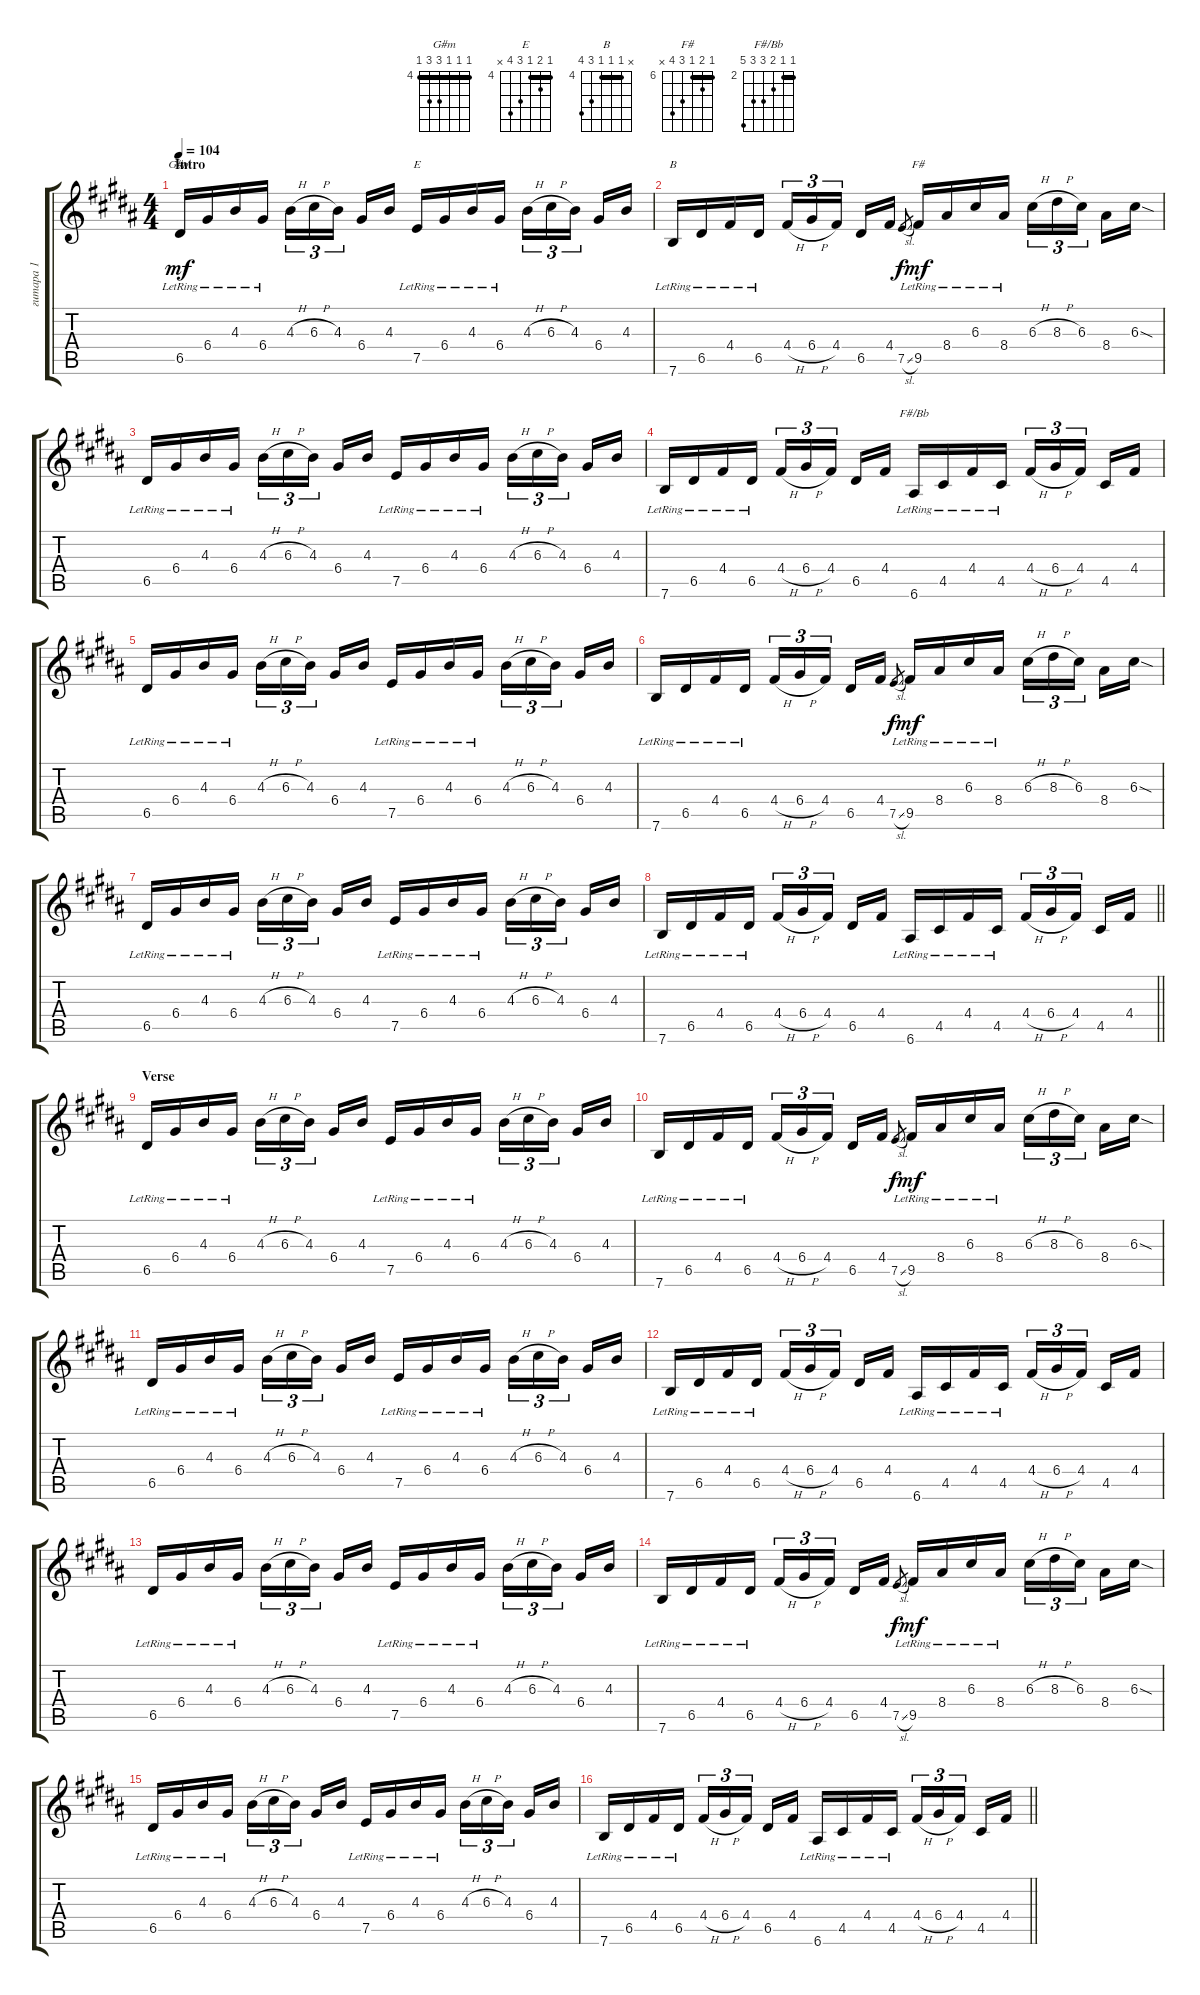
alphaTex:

\track ("гитара 1" "гитара 1") {instrument electricguitarclean}
\staff {score tabs}
\tuning (E4 B3 G3 D3 A2 E2) {hide}
\chord ("G#m" 4 4 4 6 6 4) {firstfret 4 barre 4}
\chord ("E" 4 5 4 6 7 x) {firstfret 4 barre 4}
\chord ("B" x 4 4 4 6 7) {firstfret 4 barre 4}
\chord ("F#" 6 7 6 8 9 x) {firstfret 6 barre 6}
\chord ("F#/Bb" 2 2 3 4 4 6) {firstfret 2 barre 2}
\ts (4 4)
\section ("" "Intro")
\tempo 104
\clef g2
\ks b
6.5{lr}.16{ch "G#m" dy mf instrument electricguitarclean} 6.4{lr}.16 4.3{lr}.16 6.4{lr}.16 4.3{h}.16{tu (3 2)} 6.3{h}.16{tu (3 2)} 4.3.16{tu (3 2) beam splitsecondary} 6.4.16 4.3.16 7.5{lr}.16{ch "E"} 6.4{lr}.16 4.3{lr}.16 6.4{lr}.16 4.3{h}.16{tu (3 2)} 6.3{h}.16{tu (3 2)} 4.3.16{tu (3 2) beam splitsecondary} 6.4.16 4.3.16 |
7.6{lr}.16{ch "B"} 6.5{lr}.16 4.4{lr}.16 6.5{lr}.16 4.4{h}.16{tu (3 2)} 6.4{h}.16{tu (3 2)} 4.4.16{tu (3 2) beam splitsecondary} 6.5.16 4.4.16 7.5{sl}.8{gr dy f} 9.5{lr}.16{ch "F#" dy mf} 8.4{lr}.16 6.3{lr}.16 8.4{lr}.16 6.3{h}.16{tu (3 2)} 8.3{h}.16{tu (3 2)} 6.3.16{tu (3 2) beam splitsecondary} 8.4.16 6.3{sod}.16 |
6.5{lr}.16 6.4{lr}.16 4.3{lr}.16 6.4{lr}.16 4.3{h}.16{tu (3 2)} 6.3{h}.16{tu (3 2)} 4.3.16{tu (3 2) beam splitsecondary} 6.4.16 4.3.16 7.5{lr}.16 6.4{lr}.16 4.3{lr}.16 6.4{lr}.16 4.3{h}.16{tu (3 2)} 6.3{h}.16{tu (3 2)} 4.3.16{tu (3 2) beam splitsecondary} 6.4.16 4.3.16 |
7.6{lr}.16 6.5{lr}.16 4.4{lr}.16 6.5{lr}.16 4.4{h}.16{tu (3 2)} 6.4{h}.16{tu (3 2)} 4.4.16{tu (3 2) beam splitsecondary} 6.5.16 4.4.16 6.6{lr}.16{ch "F#/Bb"} 4.5{lr}.16 4.4{lr}.16 4.5{lr}.16 4.4{h}.16{tu (3 2)} 6.4{h}.16{tu (3 2)} 4.4.16{tu (3 2) beam splitsecondary} 4.5.16 4.4.16 |
6.5{lr}.16 6.4{lr}.16 4.3{lr}.16 6.4{lr}.16 4.3{h}.16{tu (3 2)} 6.3{h}.16{tu (3 2)} 4.3.16{tu (3 2) beam splitsecondary} 6.4.16 4.3.16 7.5{lr}.16 6.4{lr}.16 4.3{lr}.16 6.4{lr}.16 4.3{h}.16{tu (3 2)} 6.3{h}.16{tu (3 2)} 4.3.16{tu (3 2) beam splitsecondary} 6.4.16 4.3.16 |
7.6{lr}.16 6.5{lr}.16 4.4{lr}.16 6.5{lr}.16 4.4{h}.16{tu (3 2)} 6.4{h}.16{tu (3 2)} 4.4.16{tu (3 2) beam splitsecondary} 6.5.16 4.4.16 7.5{sl}.8{gr dy f} 9.5{lr}.16{dy mf} 8.4{lr}.16 6.3{lr}.16 8.4{lr}.16 6.3{h}.16{tu (3 2)} 8.3{h}.16{tu (3 2)} 6.3.16{tu (3 2) beam splitsecondary} 8.4.16 6.3{sod}.16 |
6.5{lr}.16 6.4{lr}.16 4.3{lr}.16 6.4{lr}.16 4.3{h}.16{tu (3 2)} 6.3{h}.16{tu (3 2)} 4.3.16{tu (3 2) beam splitsecondary} 6.4.16 4.3.16 7.5{lr}.16 6.4{lr}.16 4.3{lr}.16 6.4{lr}.16 4.3{h}.16{tu (3 2)} 6.3{h}.16{tu (3 2)} 4.3.16{tu (3 2) beam splitsecondary} 6.4.16 4.3.16 |
\barLineRight lightlight
7.6{lr}.16 6.5{lr}.16 4.4{lr}.16 6.5{lr}.16 4.4{h}.16{tu (3 2)} 6.4{h}.16{tu (3 2)} 4.4.16{tu (3 2) beam splitsecondary} 6.5.16 4.4.16 6.6{lr}.16 4.5{lr}.16 4.4{lr}.16 4.5{lr}.16 4.4{h}.16{tu (3 2)} 6.4{h}.16{tu (3 2)} 4.4.16{tu (3 2) beam splitsecondary} 4.5.16 4.4.16 |
\section ("" "Verse")
6.5{lr}.16 6.4{lr}.16 4.3{lr}.16 6.4{lr}.16 4.3{h}.16{tu (3 2)} 6.3{h}.16{tu (3 2)} 4.3.16{tu (3 2) beam splitsecondary} 6.4.16 4.3.16 7.5{lr}.16 6.4{lr}.16 4.3{lr}.16 6.4{lr}.16 4.3{h}.16{tu (3 2)} 6.3{h}.16{tu (3 2)} 4.3.16{tu (3 2) beam splitsecondary} 6.4.16 4.3.16 |
7.6{lr}.16 6.5{lr}.16 4.4{lr}.16 6.5{lr}.16 4.4{h}.16{tu (3 2)} 6.4{h}.16{tu (3 2)} 4.4.16{tu (3 2) beam splitsecondary} 6.5.16 4.4.16 7.5{sl}.8{gr dy f} 9.5{lr}.16{dy mf} 8.4{lr}.16 6.3{lr}.16 8.4{lr}.16 6.3{h}.16{tu (3 2)} 8.3{h}.16{tu (3 2)} 6.3.16{tu (3 2) beam splitsecondary} 8.4.16 6.3{sod}.16 |
6.5{lr}.16 6.4{lr}.16 4.3{lr}.16 6.4{lr}.16 4.3{h}.16{tu (3 2)} 6.3{h}.16{tu (3 2)} 4.3.16{tu (3 2) beam splitsecondary} 6.4.16 4.3.16 7.5{lr}.16 6.4{lr}.16 4.3{lr}.16 6.4{lr}.16 4.3{h}.16{tu (3 2)} 6.3{h}.16{tu (3 2)} 4.3.16{tu (3 2) beam splitsecondary} 6.4.16 4.3.16 |
7.6{lr}.16 6.5{lr}.16 4.4{lr}.16 6.5{lr}.16 4.4{h}.16{tu (3 2)} 6.4{h}.16{tu (3 2)} 4.4.16{tu (3 2) beam splitsecondary} 6.5.16 4.4.16 6.6{lr}.16 4.5{lr}.16 4.4{lr}.16 4.5{lr}.16 4.4{h}.16{tu (3 2)} 6.4{h}.16{tu (3 2)} 4.4.16{tu (3 2) beam splitsecondary} 4.5.16 4.4.16 |
6.5{lr}.16 6.4{lr}.16 4.3{lr}.16 6.4{lr}.16 4.3{h}.16{tu (3 2)} 6.3{h}.16{tu (3 2)} 4.3.16{tu (3 2) beam splitsecondary} 6.4.16 4.3.16 7.5{lr}.16 6.4{lr}.16 4.3{lr}.16 6.4{lr}.16 4.3{h}.16{tu (3 2)} 6.3{h}.16{tu (3 2)} 4.3.16{tu (3 2) beam splitsecondary} 6.4.16 4.3.16 |
7.6{lr}.16 6.5{lr}.16 4.4{lr}.16 6.5{lr}.16 4.4{h}.16{tu (3 2)} 6.4{h}.16{tu (3 2)} 4.4.16{tu (3 2) beam splitsecondary} 6.5.16 4.4.16 7.5{sl}.8{gr dy f} 9.5{lr}.16{dy mf} 8.4{lr}.16 6.3{lr}.16 8.4{lr}.16 6.3{h}.16{tu (3 2)} 8.3{h}.16{tu (3 2)} 6.3.16{tu (3 2) beam splitsecondary} 8.4.16 6.3{sod}.16 |
6.5{lr}.16 6.4{lr}.16 4.3{lr}.16 6.4{lr}.16 4.3{h}.16{tu (3 2)} 6.3{h}.16{tu (3 2)} 4.3.16{tu (3 2) beam splitsecondary} 6.4.16 4.3.16 7.5{lr}.16 6.4{lr}.16 4.3{lr}.16 6.4{lr}.16 4.3{h}.16{tu (3 2)} 6.3{h}.16{tu (3 2)} 4.3.16{tu (3 2) beam splitsecondary} 6.4.16 4.3.16 |
\barLineRight lightlight
7.6{lr}.16 6.5{lr}.16 4.4{lr}.16 6.5{lr}.16 4.4{h}.16{tu (3 2)} 6.4{h}.16{tu (3 2)} 4.4.16{tu (3 2) beam splitsecondary} 6.5.16 4.4.16 6.6{lr}.16 4.5{lr}.16 4.4{lr}.16 4.5{lr}.16 4.4{h}.16{tu (3 2)} 6.4{h}.16{tu (3 2)} 4.4.16{tu (3 2) beam splitsecondary} 4.5.16 4.4.16
